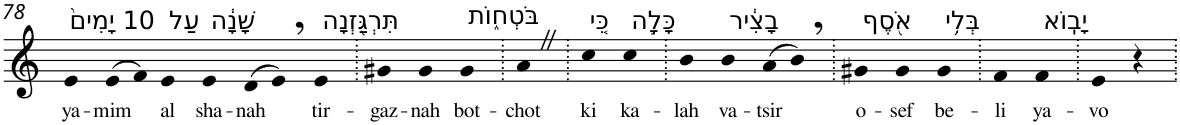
**kern	**text
*part1	*part1
*staff1	*staff1
*I"Piano	*
*I'Pno	*
!!LO:PB:g=z
*clefG2	*
*k[]	*
=78	=78
!LO:TX:a:t=10 יָמִים֙	!
!	!LO:LY:b
4e	ya-
!	!LO:LY:b
(>8e	-mim
8f)	.
!LO:TX:a:t=עַל	!
!	!LO:LY:b
4e	al
!LO:TX:a:t=שָׁנָ֔ה	!
!	!LO:LY:b
4e	sha-
!	!LO:LY:b
(>8d	-nah
8e,)	.
!LO:TX:a:t=תִּרְגַּ֖זְנָה	!
!	!LO:LY:b
4e	tir-
=79.	=79.
!	!LO:LY:b
4g#X	-gaz-
!	!LO:LY:b
4g#	-nah
!LO:TX:a:t=בֹּטְח֑וֹת	!
!	!LO:LY:b
4g#	bot-
=80.	=80.
!	!LO:LY:b
4aZ	-chot
=81.	=81.
!LO:TX:a:t=כִּ֚י	!
!	!LO:LY:b
4cc	ki
!LO:TX:a:t=כָּלָ֣ה	!
!	!LO:LY:b
4cc	ka-
=82.	=82.
!	!LO:LY:b
4b	-lah
!LO:TX:a:t=בָצִ֔יר	!
!	!LO:LY:b
4b	va-
!	!LO:LY:b
(8a	-tsir
8b,)	.
=83.	=83.
!LO:TX:a:t=אֹ֖סֶף	!
!	!LO:LY:b
4g#X	o-
!	!LO:LY:b
4g#	-sef
!LO:TX:a:t=בְּלִ֥י	!
!	!LO:LY:b
4g#	be-
=84.	=84.
!	!LO:LY:b
4f	-li
!LO:TX:a:t=יָבֽוֹא	!
!	!LO:LY:b
4f	ya-
=85.	=85.
!	!LO:LY:b
4e	-vo
4r	.
=.	=.
*-	*-
